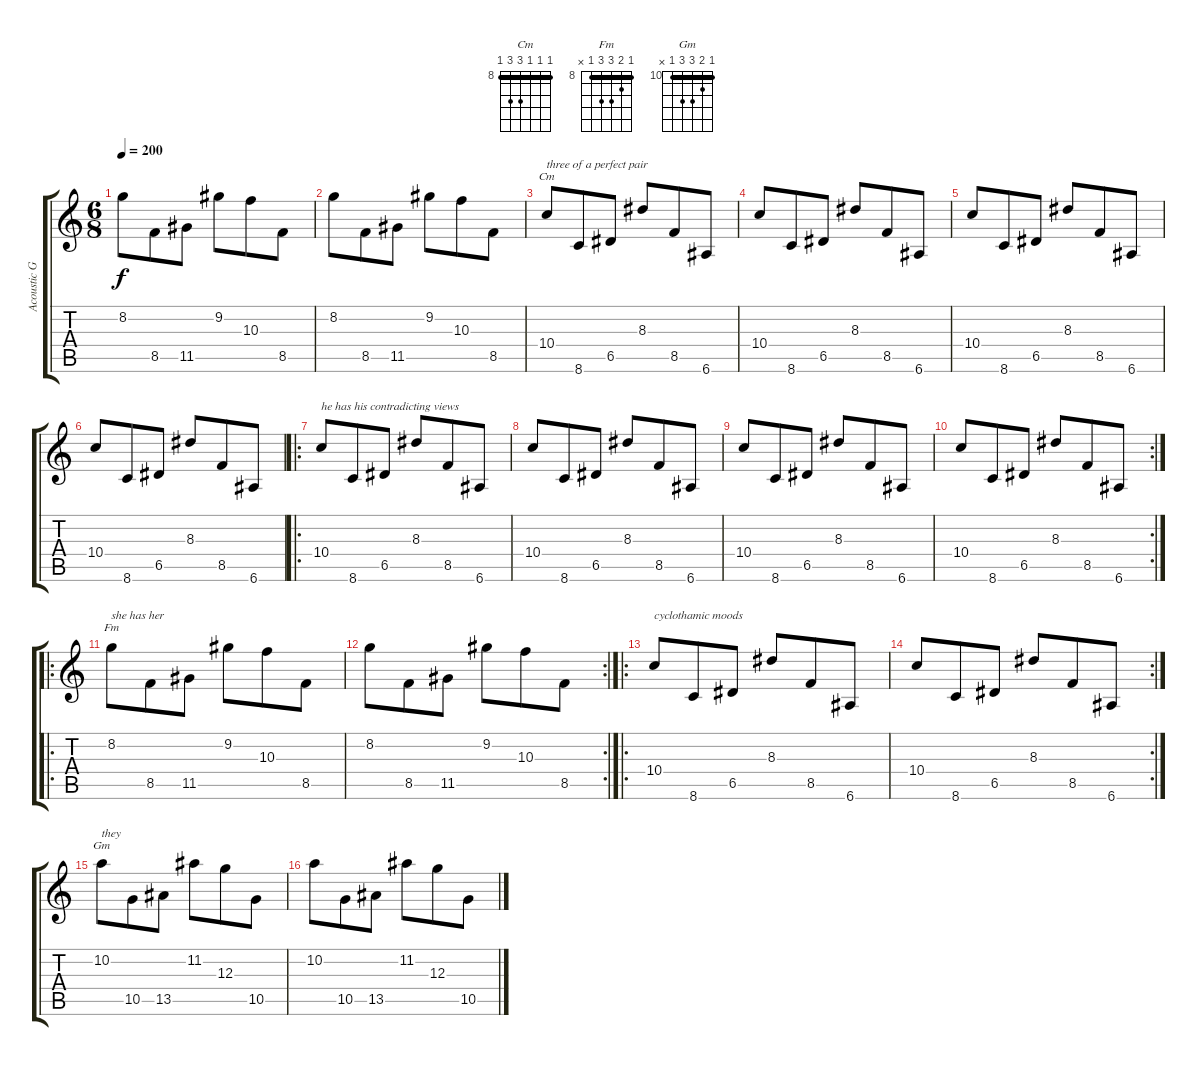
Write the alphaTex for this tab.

\track ("Acoustic Guitar" "Acoustic G") {instrument acousticguitarsteel}
\staff {score tabs}
\tuning (E4 B3 G3 D3 A2 E2) {hide}
\chord ("Cm" 8 8 8 10 10 8) {firstfret 8 barre 8}
\chord ("Fm" 8 9 10 10 8 x) {firstfret 8 barre 8}
\chord ("Gm" 10 11 12 12 10 x) {firstfret 10 barre 10}
\ts (6 8)
\tempo 200
\clef g2
\ks c
8.2.8{dy f} 8.5.8 11.5.8 9.2.8 10.3.8 8.5.8 |
8.2.8 8.5.8 11.5.8 9.2.8 10.3.8 8.5.8 |
10.4.8{ch "Cm" txt "three of a perfect pair"} 8.6.8 6.5.8 8.3.8 8.5.8 6.6.8 |
10.4.8 8.6.8 6.5.8 8.3.8 8.5.8 6.6.8 |
10.4.8 8.6.8 6.5.8 8.3.8 8.5.8 6.6.8 |
10.4.8 8.6.8 6.5.8 8.3.8 8.5.8 6.6.8 |
\ro
10.4.8{txt "he has his contradicting views"} 8.6.8 6.5.8 8.3.8 8.5.8 6.6.8 |
10.4.8 8.6.8 6.5.8 8.3.8 8.5.8 6.6.8 |
10.4.8 8.6.8 6.5.8 8.3.8 8.5.8 6.6.8 |
\rc 2
10.4.8 8.6.8 6.5.8 8.3.8 8.5.8 6.6.8 |
\ro
8.2.8{ch "Fm" txt "she has her"} 8.5.8 11.5.8 9.2.8 10.3.8 8.5.8 |
\rc 2
8.2.8 8.5.8 11.5.8 9.2.8 10.3.8 8.5.8 |
\ro
10.4.8{txt "cyclothamic moods"} 8.6.8 6.5.8 8.3.8 8.5.8 6.6.8 |
\rc 2
10.4.8 8.6.8 6.5.8 8.3.8 8.5.8 6.6.8 |
10.2.8{ch "Gm" txt "they"} 10.5.8 13.5.8 11.2.8 12.3.8 10.5.8 |
10.2.8 10.5.8 13.5.8 11.2.8 12.3.8 10.5.8
